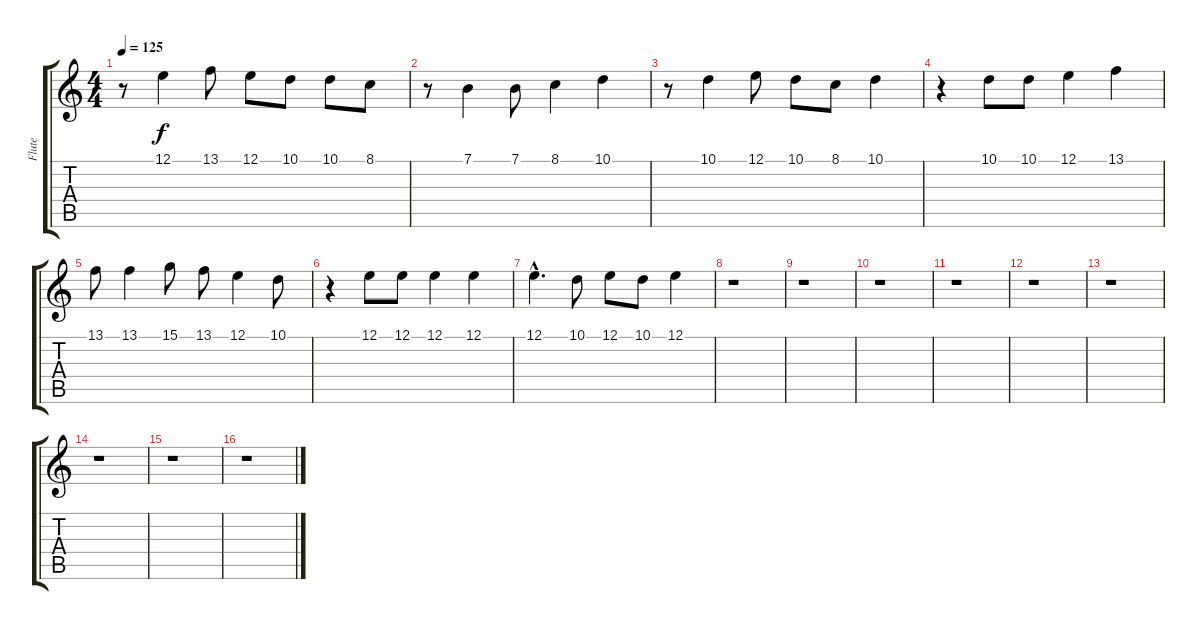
\track ("Flute" "Flute") {instrument flute}
\staff {score tabs}
\tuning (E4 B3 G3 D3 A2 E2) {hide}
\ts (4 4)
\tempo 125
\clef g2
\ks c
r.8{dy f} 12.1.4 13.1.8 12.1.8 10.1.8 10.1.8 8.1.8 |
r.8 7.1.4 7.1.8 8.1.4 10.1.4 |
r.8 10.1.4 12.1.8 10.1.8 8.1.8 10.1.4 |
r.4 10.1.8 10.1.8 12.1.4 13.1.4 |
13.1.8 13.1.4 15.1.8 13.1.8 12.1.4 10.1.8 |
r.4 12.1.8 12.1.8 12.1.4 12.1.4 |
12.1{hac}.4{d} 10.1.8 12.1.8 10.1.8 12.1.4 |
r.1 |
r.1 |
r.1 |
r.1 |
r.1 |
r.1 |
r.1 |
r.1 |
r.1
